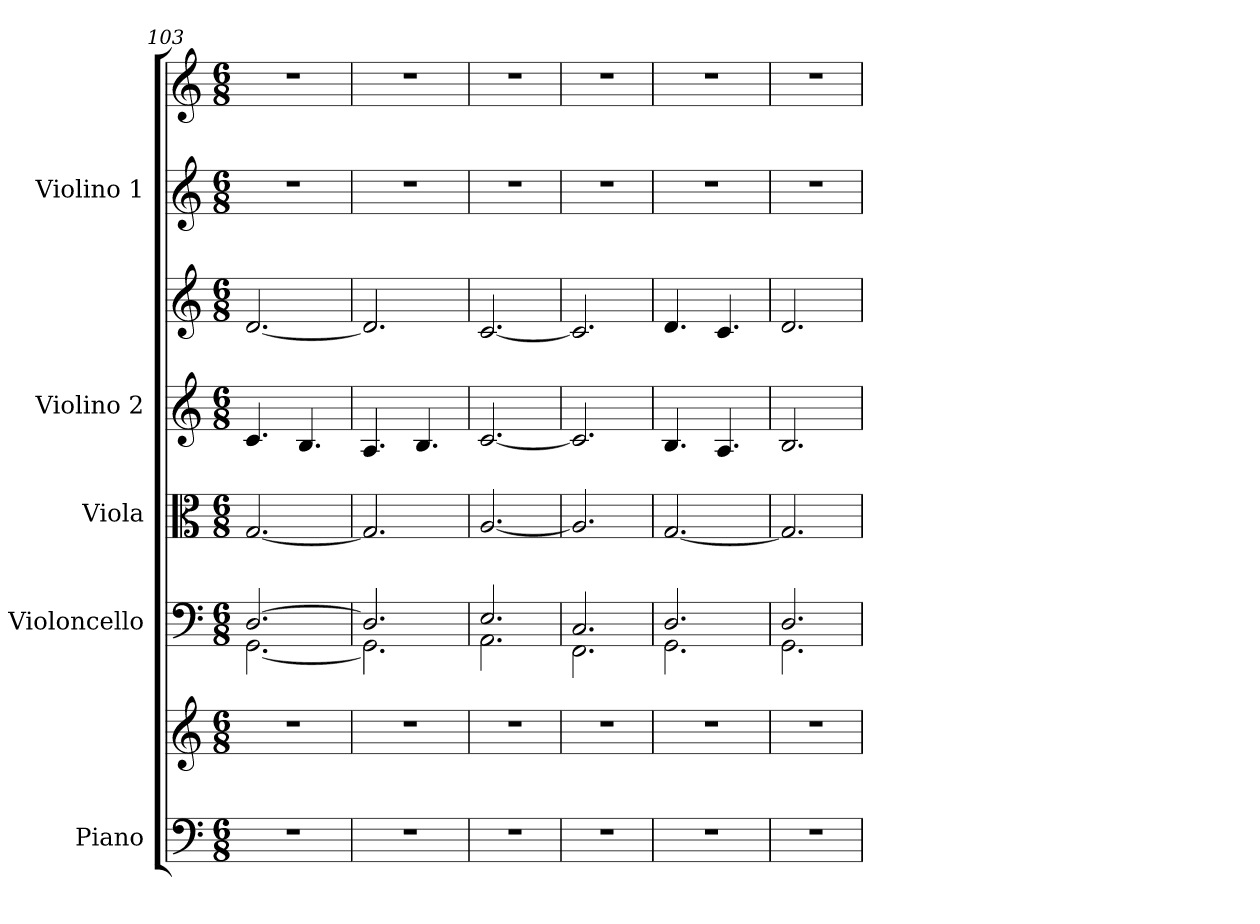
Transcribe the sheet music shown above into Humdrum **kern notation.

**kern	**kern	**kern	**kern	**kern	**kern	**kern	**kern
*part5	*part5	*part4	*part3	*part2	*part2	*part1	*part1
*staff8	*staff7	*staff6	*staff5	*staff4	*staff3	*staff2	*staff1
*I"Piano	*	*I"Violoncello	*I"Viola	*I"Violino 2	*	*I"Violino 1	*
*I'P-no	*	*I'V-c.	*I'V-la	*I'V-no 2	*	*I'V-no 1	*
*clefF4	*clefG2	*clefF4	*clefC3	*clefG2	*clefG2	*clefG2	*clefG2
*k[]	*k[]	*k[]	*k[]	*k[]	*k[]	*k[]	*k[]
*M6/8	*M6/8	*M6/8	*M6/8	*M6/8	*M6/8	*M6/8	*M6/8
=103	=103	=103	=103	=103	=103	=103	=103
*	*	*^	*	*	*	*	*
2.r	2.r	[2.D/	[2.GG\	[2.G/	4.c/	[2.d/	2.r	2.r
.	.	.	.	.	4.B/	.	.	.
=104	=104	=104	=104	=104	=104	=104	=104	=104
2.r	2.r	2.D/]	2.GG\]	2.G/]	4.A/	2.d/]	2.r	2.r
.	.	.	.	.	4.B/	.	.	.
=105	=105	=105	=105	=105	=105	=105	=105	=105
2.r	2.r	2.E/	2.AA\	[2.A/	[2.c/	[2.c/	2.r	2.r
=106	=106	=106	=106	=106	=106	=106	=106	=106
2.r	2.r	2.C/	2.FF\	2.A/]	2.c/]	2.c/]	2.r	2.r
!!LO:PB:g=z
=107	=107	=107	=107	=107	=107	=107	=107	=107
2.r	2.r	2.D/	2.GG\	[2.G/	4.B/	4.d/	2.r	2.r
.	.	.	.	.	4.A/	4.c/	.	.
=108	=108	=108	=108	=108	=108	=108	=108	=108
2.r	2.r	2.D/	2.GG\	2.G/]	2.B/	2.d/	2.r	2.r
*	*	*v	*v	*	*	*	*	*
=	=	=	=	=	=	=	=
*-	*-	*-	*-	*-	*-	*-	*-
